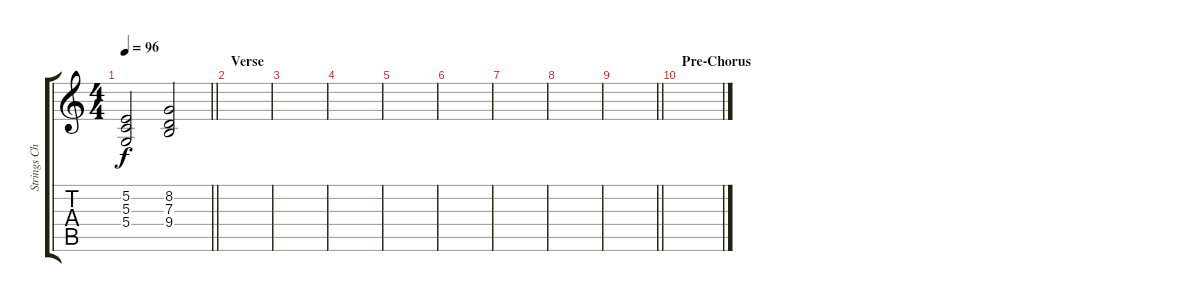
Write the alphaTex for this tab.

\track ("Strings Chords" "Strings Ch") {instrument stringensemble1}
\staff {score tabs}
\tuning (E4 B3 G3 D3 A2 E2) {hide}
\ts (4 4)
\tempo 96
\clef g2
\barLineRight lightlight
\ks c
(5.2{t} 5.3{t} 5.4{t}).2{dy f} (8.2 7.3 9.4).2 |
\section ("" "Verse")
|
|
|
|
|
|
|
\barLineRight lightlight
|
\section ("" "Pre-Chorus")
